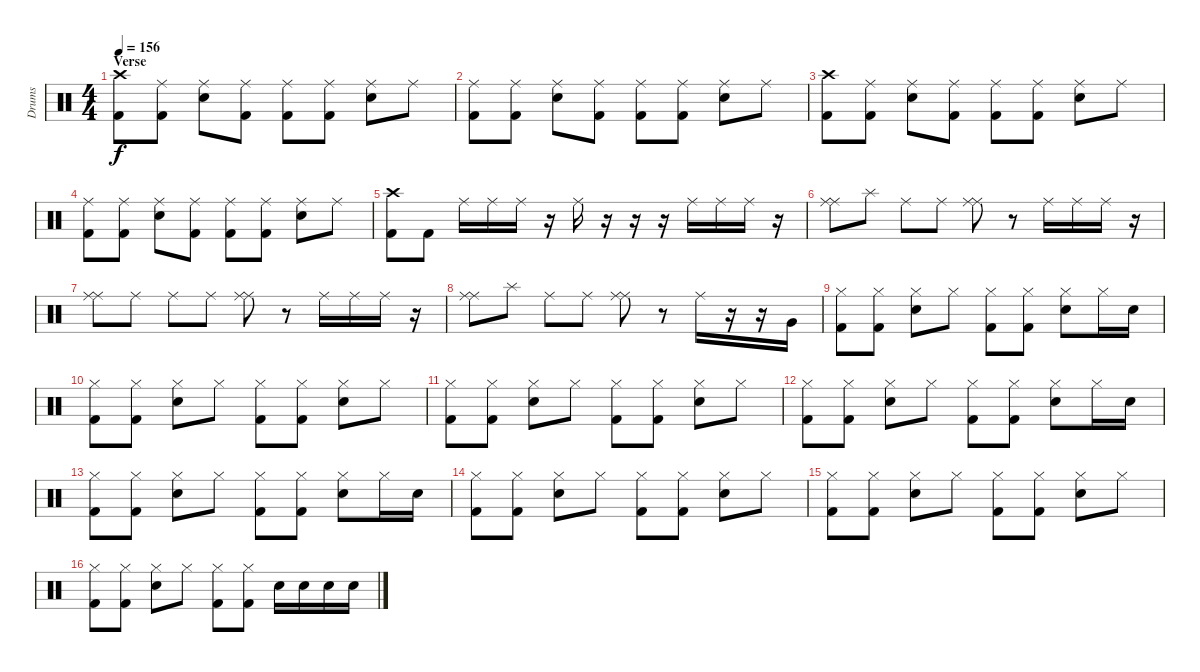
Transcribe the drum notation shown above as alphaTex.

\track ("Drums" "Drums") {instrument percussion}
\staff {score}
\articulation defaults
\ts (4 4)
\section ("" "Verse")
\tempo 156
\clef neutral
\ks c
("Crash high (hit)" "Kick (hit) 2").8{dy f} ("Ride (middle)" "Kick (hit) 2").8 ("Ride (middle)" "Snare (hit) 2").8 ("Ride (middle)" "Kick (hit) 2").8 ("Ride (middle)" "Kick (hit) 2").8 ("Ride (middle)" "Kick (hit) 2").8 ("Ride (middle)" "Snare (hit) 2").8 "Ride (middle)".8 |
("Ride (middle)" "Kick (hit) 2").8 ("Ride (middle)" "Kick (hit) 2").8 ("Ride (middle)" "Snare (hit) 2").8 ("Ride (middle)" "Kick (hit) 2").8 ("Ride (middle)" "Kick (hit) 2").8 ("Ride (middle)" "Kick (hit) 2").8 ("Ride (middle)" "Snare (hit) 2").8 "Ride (middle)".8 |
("Crash high (hit)" "Kick (hit) 2").8 ("Ride (middle)" "Kick (hit) 2").8 ("Ride (middle)" "Snare (hit) 2").8 ("Ride (middle)" "Kick (hit) 2").8 ("Ride (middle)" "Kick (hit) 2").8 ("Ride (middle)" "Kick (hit) 2").8 ("Ride (middle)" "Snare (hit) 2").8 "Ride (middle)".8 |
("Ride (middle)" "Kick (hit) 2").8 ("Ride (middle)" "Kick (hit) 2").8 ("Ride (middle)" "Snare (hit) 2").8 ("Ride (middle)" "Kick (hit) 2").8 ("Ride (middle)" "Kick (hit) 2").8 ("Ride (middle)" "Kick (hit) 2").8 ("Ride (middle)" "Snare (hit) 2").8 "Ride (middle)".8 |
("Crash high (hit)" "Kick (hit) 2").8 "Kick (hit) 2".8 "Ride (middle)".16 "Ride (middle)".16 "Ride (middle)".16 r.16 "Ride (middle)".16 r.16 r.16 r.16 "Ride (middle)".16 "Ride (middle)".16 "Ride (middle)".16 r.16 |
("Ride (middle)" "Ride (middle)").8 "Splash (hit)".8 "Ride (middle)".8 "Ride (middle)".8 ("Ride (middle)" "Ride (middle)").8 r.8 "Ride (middle)".16 "Ride (middle)".16 "Ride (middle)".16 r.16 |
("Ride (middle)" "Ride (middle)").8 "Ride (middle)".8 "Ride (middle)".8 "Ride (middle)".8 ("Ride (middle)" "Ride (middle)").8 r.8 "Ride (middle)".16 "Ride (middle)".16 "Ride (middle)".16 r.16 |
("Ride (middle)" "Ride (middle)").8 "Splash (hit)".8 "Ride (middle)".8 "Ride (middle)".8 ("Ride (middle)" "Ride (middle)").8 r.8 "Ride (middle)".16 r.16 r.16 "Very Low Tom (hit)".16 |
("Hi-Hat (closed)" "Kick (hit) 2").8 ("Hi-Hat (closed)" "Kick (hit) 2").8 ("Hi-Hat (closed)" "Snare (hit) 2").8 "Hi-Hat (closed)".8 ("Hi-Hat (closed)" "Kick (hit) 2").8 ("Hi-Hat (closed)" "Kick (hit) 2").8 ("Hi-Hat (closed)" "Snare (hit) 2").8 "Hi-Hat (closed)".16 "Snare (hit) 2".16 |
("Hi-Hat (closed)" "Kick (hit) 2").8 ("Hi-Hat (closed)" "Kick (hit) 2").8 ("Hi-Hat (closed)" "Snare (hit) 2").8 "Hi-Hat (closed)".8 ("Hi-Hat (closed)" "Kick (hit) 2").8 ("Hi-Hat (closed)" "Kick (hit) 2").8 ("Hi-Hat (closed)" "Snare (hit) 2").8 "Hi-Hat (closed)".8 |
("Hi-Hat (closed)" "Kick (hit) 2").8 ("Hi-Hat (closed)" "Kick (hit) 2").8 ("Hi-Hat (closed)" "Snare (hit) 2").8 "Hi-Hat (closed)".8 ("Hi-Hat (closed)" "Kick (hit) 2").8 ("Hi-Hat (closed)" "Kick (hit) 2").8 ("Hi-Hat (closed)" "Snare (hit) 2").8 "Hi-Hat (closed)".8 |
("Hi-Hat (closed)" "Kick (hit) 2").8 ("Hi-Hat (closed)" "Kick (hit) 2").8 ("Hi-Hat (closed)" "Snare (hit) 2").8 "Hi-Hat (closed)".8 ("Hi-Hat (closed)" "Kick (hit) 2").8 ("Hi-Hat (closed)" "Kick (hit) 2").8 ("Hi-Hat (closed)" "Snare (hit) 2").8 "Hi-Hat (closed)".16 "Snare (hit) 2".16 |
("Hi-Hat (closed)" "Kick (hit) 2").8 ("Hi-Hat (closed)" "Kick (hit) 2").8 ("Hi-Hat (closed)" "Snare (hit) 2").8 "Hi-Hat (closed)".8 ("Hi-Hat (closed)" "Kick (hit) 2").8 ("Hi-Hat (closed)" "Kick (hit) 2").8 ("Hi-Hat (closed)" "Snare (hit) 2").8 "Hi-Hat (closed)".16 "Snare (hit) 2".16 |
("Hi-Hat (closed)" "Kick (hit) 2").8 ("Hi-Hat (closed)" "Kick (hit) 2").8 ("Hi-Hat (closed)" "Snare (hit) 2").8 "Hi-Hat (closed)".8 ("Hi-Hat (closed)" "Kick (hit) 2").8 ("Hi-Hat (closed)" "Kick (hit) 2").8 ("Hi-Hat (closed)" "Snare (hit) 2").8 "Hi-Hat (closed)".8 |
("Hi-Hat (closed)" "Kick (hit) 2").8 ("Hi-Hat (closed)" "Kick (hit) 2").8 ("Hi-Hat (closed)" "Snare (hit) 2").8 "Hi-Hat (closed)".8 ("Hi-Hat (closed)" "Kick (hit) 2").8 ("Hi-Hat (closed)" "Kick (hit) 2").8 ("Hi-Hat (closed)" "Snare (hit) 2").8 "Hi-Hat (closed)".8 |
("Hi-Hat (closed)" "Kick (hit) 2").8 ("Hi-Hat (closed)" "Kick (hit) 2").8 ("Hi-Hat (closed)" "Snare (hit) 2").8 "Hi-Hat (closed)".8 ("Hi-Hat (closed)" "Kick (hit) 2").8 ("Hi-Hat (closed)" "Kick (hit) 2").8 "Snare (hit) 2".16 "Snare (hit) 2".16 "Snare (hit) 2".16 "Snare (hit) 2".16
